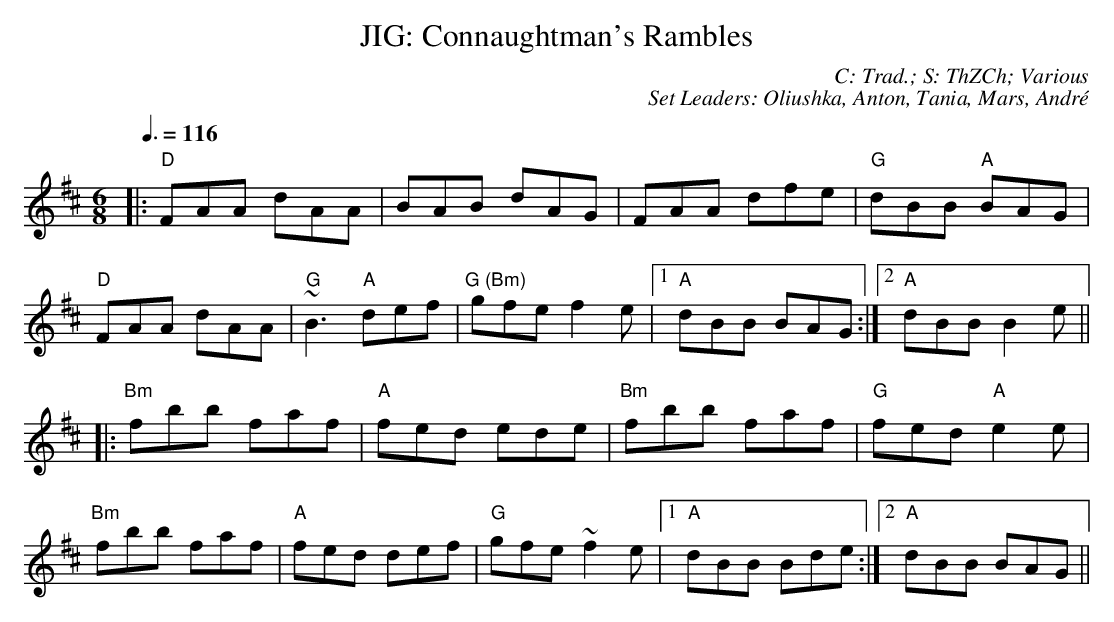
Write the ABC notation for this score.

X:1
T: JIG: Connaughtman's Rambles
C: C: Trad.; S: ThZCh; Various
C: Set Leaders: Oliushka, Anton, Tania, Mars, André
M: 6/8
L: 1/8
Q: 3/8=116
K: Dmaj
|:"D"FAA dAA|BAB dAG|FAA dfe|"G"dBB "A"BAG|
"D"FAA dAA|"G"~B3 "A"def|"G (Bm)"gfe f2e|1 "A"dBB BAG:|2 "A"dBB B2e||
|:"Bm"fbb faf|"A"fed ede|"Bm"fbb faf|"G"fed "A"e2e|
"Bm"fbb faf|"A"fed def|"G"gfe ~f2e|1 "A"dBB Bde:|2 "A"dBB BAG||
